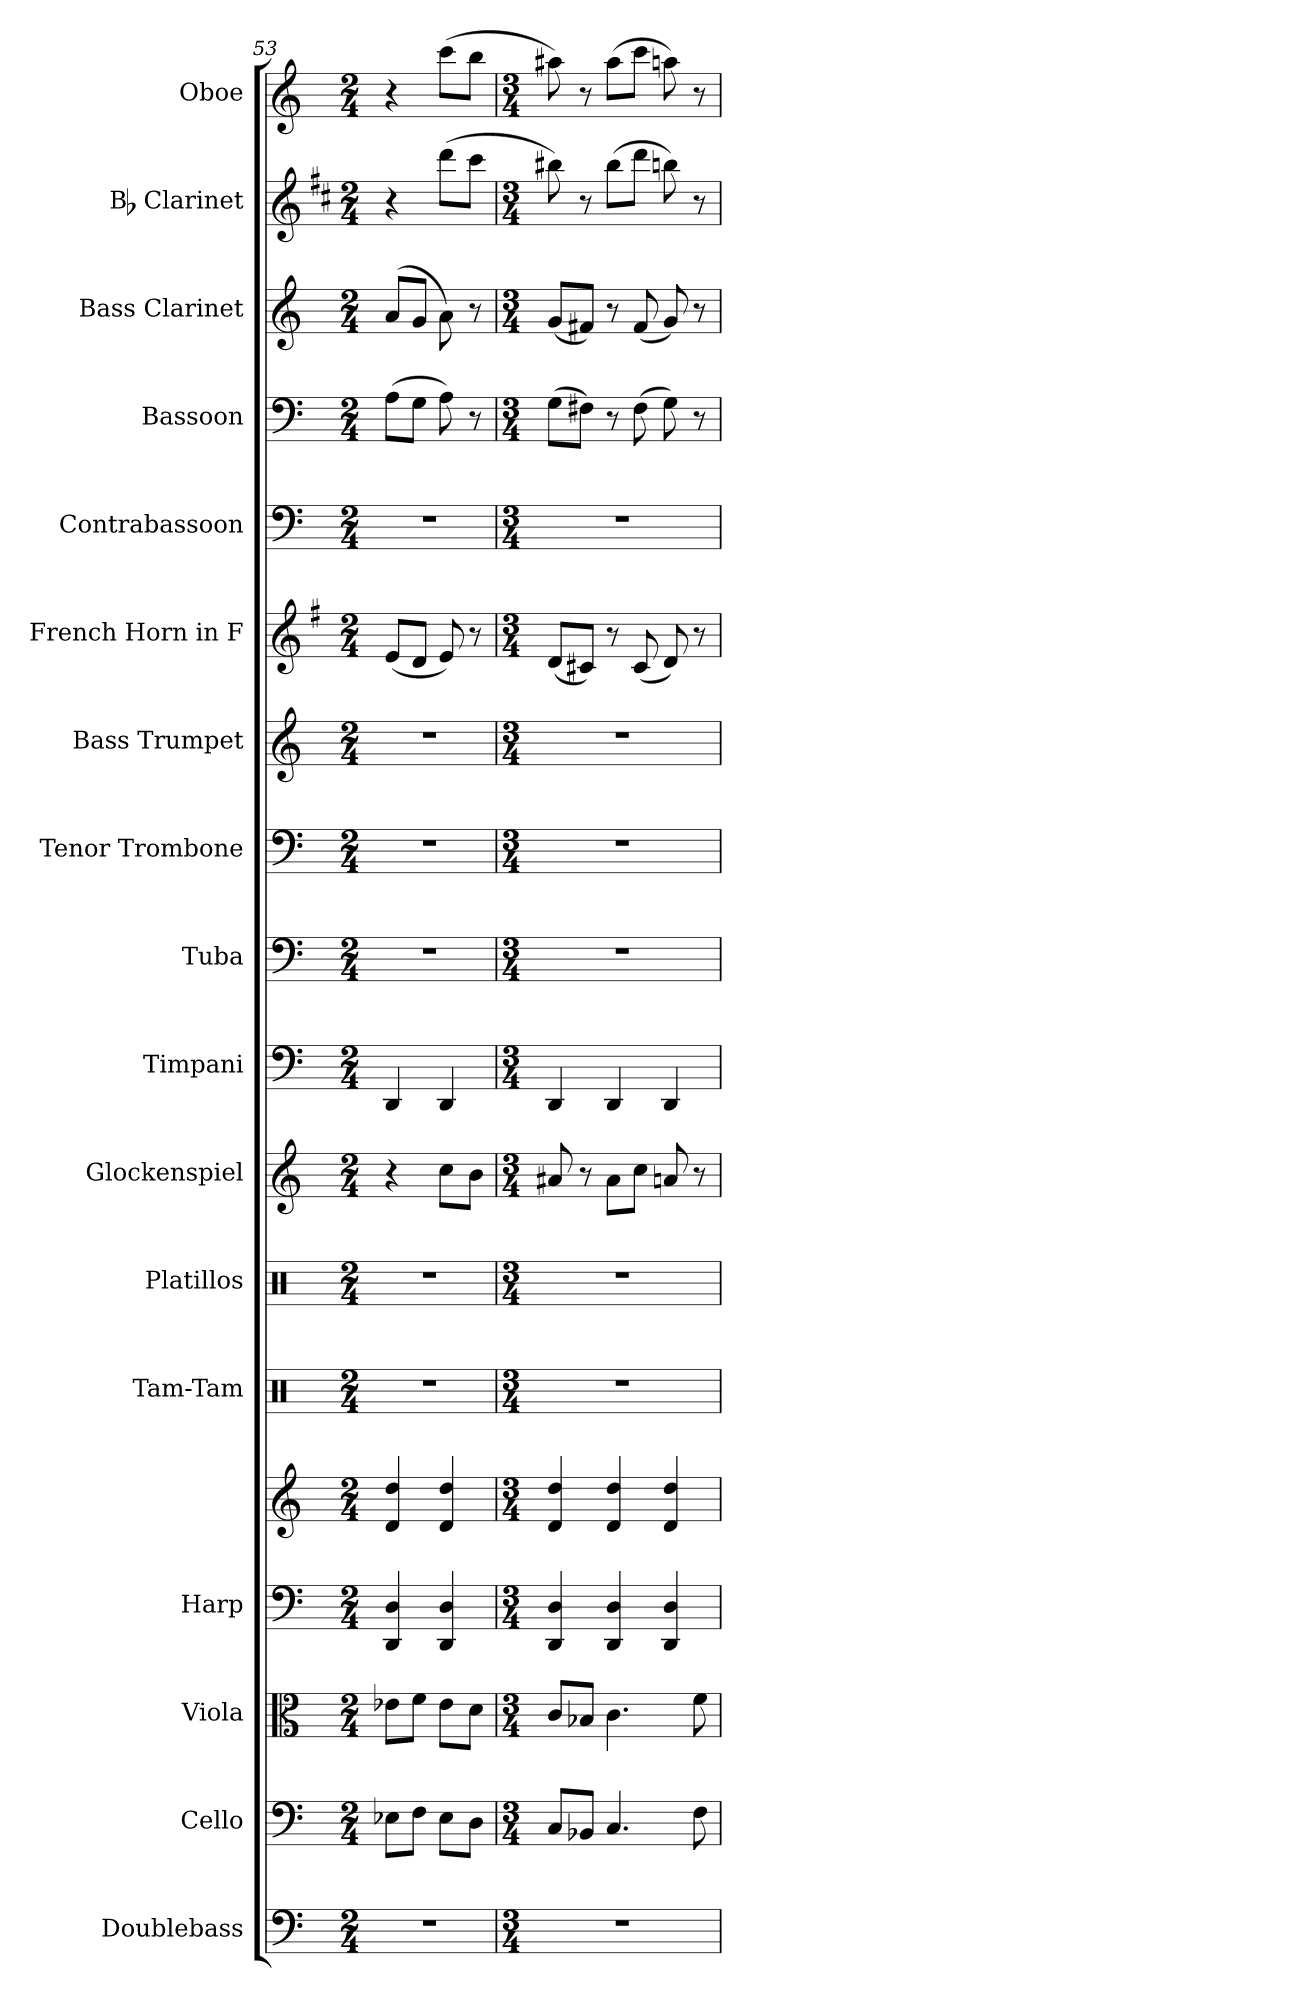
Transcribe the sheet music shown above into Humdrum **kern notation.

**kern	**kern	**kern	**kern	**kern	**kern	**kern	**kern	**kern	**kern	**kern	**kern	**kern	**kern	**kern	**kern	**kern	**kern
*part17	*part16	*part15	*part14	*part14	*part13	*part12	*part11	*part10	*part9	*part8	*part7	*part6	*part5	*part4	*part3	*part2	*part1
*staff18	*staff17	*staff16	*staff15	*staff14	*staff13	*staff12	*staff11	*staff10	*staff9	*staff8	*staff7	*staff6	*staff5	*staff4	*staff3	*staff2	*staff1
*I"Doublebass	*I"Cello	*I"Viola	*I"Harp	*	*I"Tam-Tam	*I"Platillos	*I"Glockenspiel	*I"Timpani	*I"Tuba	*I"Tenor Trombone	*I"Bass Trumpet	*I"French Horn in F	*I"Contrabassoon	*I"Bassoon	*I"Bass Clarinet	*I"Bb Clarinet	*I"Oboe
*	*	*I'Vla.	*	*	*	*I'Plat.	*I'Glk.	*	*I'Tba.	*	*	*	*	*	*	*	*I'Ob.
*clefF4	*clefF4	*clefC3	*clefF4	*clefG2	*clefX	*clefX	*clefG2	*clefF4	*clefF4	*clefF4	*clefG2	*clefG2	*clefF4	*clefF4	*clefG2	*clefG2	*clefG2
*ITrd7c12	*	*	*	*	*	*	*ITrd-14c-24	*	*	*	*ITrd8c14	*ITrd4c7	*ITrd7c12	*	*ITrd8c14	*ITrd1c2	*
*k[]	*k[]	*k[]	*k[]	*k[]	*k[]	*k[]	*k[]	*k[]	*k[]	*k[]	*k[]	*k[]	*k[]	*k[]	*k[]	*k[]	*k[]
*M2/4	*M2/4	*M2/4	*M2/4	*M2/4	*M2/4	*M2/4	*M2/4	*M2/4	*M2/4	*M2/4	*M2/4	*M2/4	*M2/4	*M2/4	*M2/4	*M2/4	*M2/4
=53	=53	=53	=53	=53	=53	=53	=53	=53	=53	=53	=53	=53	=53	=53	=53	=53	=53
2r	8E-X\L	8e-X\L	4DD/ 4D/	4d/ 4dd/	2r	2r	4r	4DD/	2r	2r	2r	(8A/L	2r	(8A\L	(8A/L	4r	4r
.	8F\J	8f\J	.	.	.	.	.	.	.	.	.	8G/J	.	8G\J	8G/J	.	.
.	8E-\L	8e-\L	4DD/ 4D/	4d/ 4dd/	.	.	8cccc\L	4DD/	.	.	.	8A/)	.	8A\)	8A\)	(8ccc\L	(8ccc\L
.	8D\J	8d\J	.	.	.	.	8bbb\J	.	.	.	.	8r	.	8r	8r	8bb\J	8bb\J
=54	=54	=54	=54	=54	=54	=54	=54	=54	=54	=54	=54	=54	=54	=54	=54	=54	=54
*M3/4	*M3/4	*M3/4	*M3/4	*M3/4	*M3/4	*M3/4	*M3/4	*M3/4	*M3/4	*M3/4	*M3/4	*M3/4	*M3/4	*M3/4	*M3/4	*M3/4	*M3/4
2.r	8C/L	8c/L	4DD/ 4D/	4d/ 4dd/	2.r	2.r	8aaa#X/	4DD/	2.r	2.r	2.r	(8G/L	2.r	(8G\L	(8G/L	8aa#X\)	8aa#X\)
.	8BB-X/J	8B-X/J	.	.	.	.	8r	.	.	.	.	8F#X/J)	.	8F#X\J)	8F#X/J)	8r	8r
.	4.C/	4.c\	4DD/ 4D/	4d/ 4dd/	.	.	8aaa#\L	4DD/	.	.	.	8r	.	8r	8r	(8aa#\L	(8aa#\L
.	.	.	.	.	.	.	8cccc\J	.	.	.	.	(8F#/	.	(8F#\	(8F#/	8ccc\J	8ccc\J
.	.	.	4DD/ 4D/	4d/ 4dd/	.	.	8aaan/	4DD/	.	.	.	8G/)	.	8G\)	8G/)	8aan\)	8aan\)
.	8F\	8f\	.	.	.	.	8r	.	.	.	.	8r	.	8r	8r	8r	8r
=	=	=	=	=	=	=	=	=	=	=	=	=	=	=	=	=	=
*-	*-	*-	*-	*-	*-	*-	*-	*-	*-	*-	*-	*-	*-	*-	*-	*-	*-
